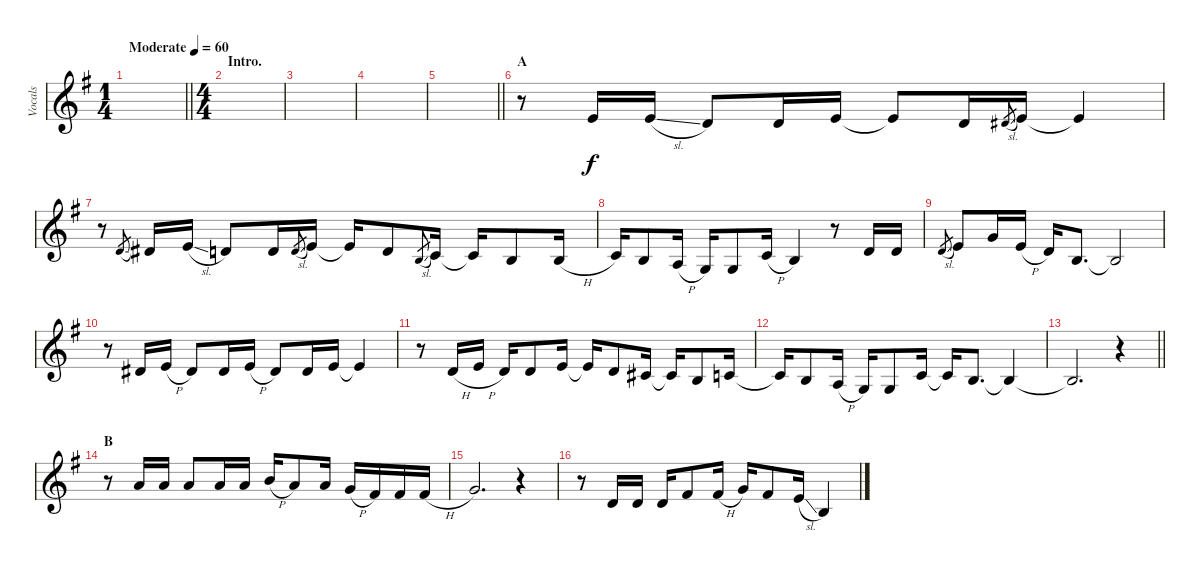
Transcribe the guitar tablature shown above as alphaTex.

\track ("Vocals" "Vocals") {instrument lead6voice}
\staff {score}
\tuning (E4 B3 G3 D3 A2 E2) {hide}
\ts (1 4)
\tempo (60 "Moderate")
\clef g2
\barLineRight lightlight
\ks g
|
\ts (4 4)
\section ("" "Intro.")
|
|
|
\barLineRight lightlight
|
\section ("" "A")
r.8 5.2.16 5.2{sl}.16 3.2.8 3.2.16 5.2.16 5.2{t}.8 3.2.16 4.2{sl}.8{gr} 5.2.16 5.2{t}.4 |
r.8 3.2{sl}.8{gr} 4.2.16 5.2{sl}.16 3.2.8 3.2.16 3.2{sl}.8{gr} 5.2.16 5.2{t}.16 3.2.8 0.2{sl}.8{gr} 1.2.16 1.2{t}.16 0.2.8 0.2{h}.16 |
1.2.16 0.2.8 2.3{h}.16 0.3.16 0.3.8 1.2{h}.16 0.2.4 r.8 3.2.16 3.2.16 |
3.2{sl}.8{gr} 5.2.8 3.1.16 5.2{h}.16 3.2.16 4.3.8{d} 4.3{t}.2 |
r.8 4.2.16 5.2{h}.16 4.2.8 4.2.16 5.2{h}.16 4.2.8 4.2.16 5.2.16 5.2{t}.4 |
r.8 3.2{h}.16 5.2{h}.16 3.2.16 3.2.8 5.2.16 5.2{t}.16 3.2.8 2.2.16 2.2{t}.16 0.2.8 1.2.16 |
1.2{t}.16 0.2.8 2.3{h}.16 0.3.16 0.3.8 1.2.16 1.2{t}.16 0.2.8{d} 0.2{t}.4 |
\barLineRight lightlight
0.2{t}.2{d} r.4 |
\section ("" "B")
r.8 5.1.16 5.1.16 5.1.8 5.1.16 5.1.16 7.1{h}.16 5.1.8 5.1.16 3.1{h}.16 2.1.16 2.1.16 2.1{h}.16 |
3.1.2{d} r.4 |
r.8 3.2.16 3.2.16 3.2.16 2.1.8 2.1{h}.16 3.1.16 2.1.8 5.2{sl}.16 0.2.4
